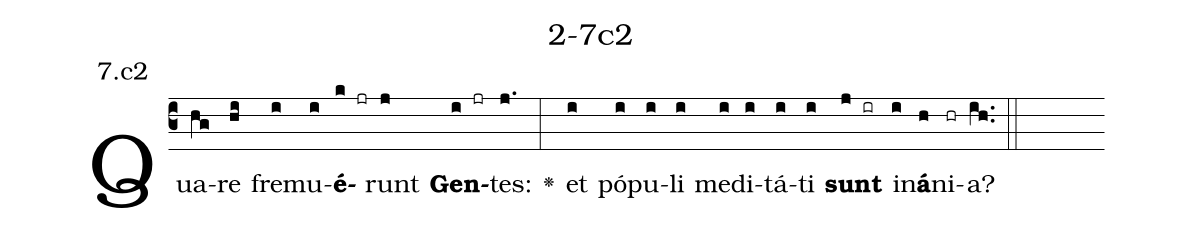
name: 2-7c2;
annotation: 7.c2;
%%
(c3)Qua(hg)re(hi) fre(i)mu(i)<b>é</b>(k jr)runt(j) <b>Gen</b>(i jr)tes:(j.) <v>\greheightstar</v>(:) et(i) pó(i)pu(i)li(i) me(i)di(i)tá(i)ti(i) <b>sunt</b>(j ir) in(i)<b>á</b>(h)ni(hr)a?(ih..) (::)


%E(i) u(i) o(j) u(i) a(h) e.(ih..) (::)
